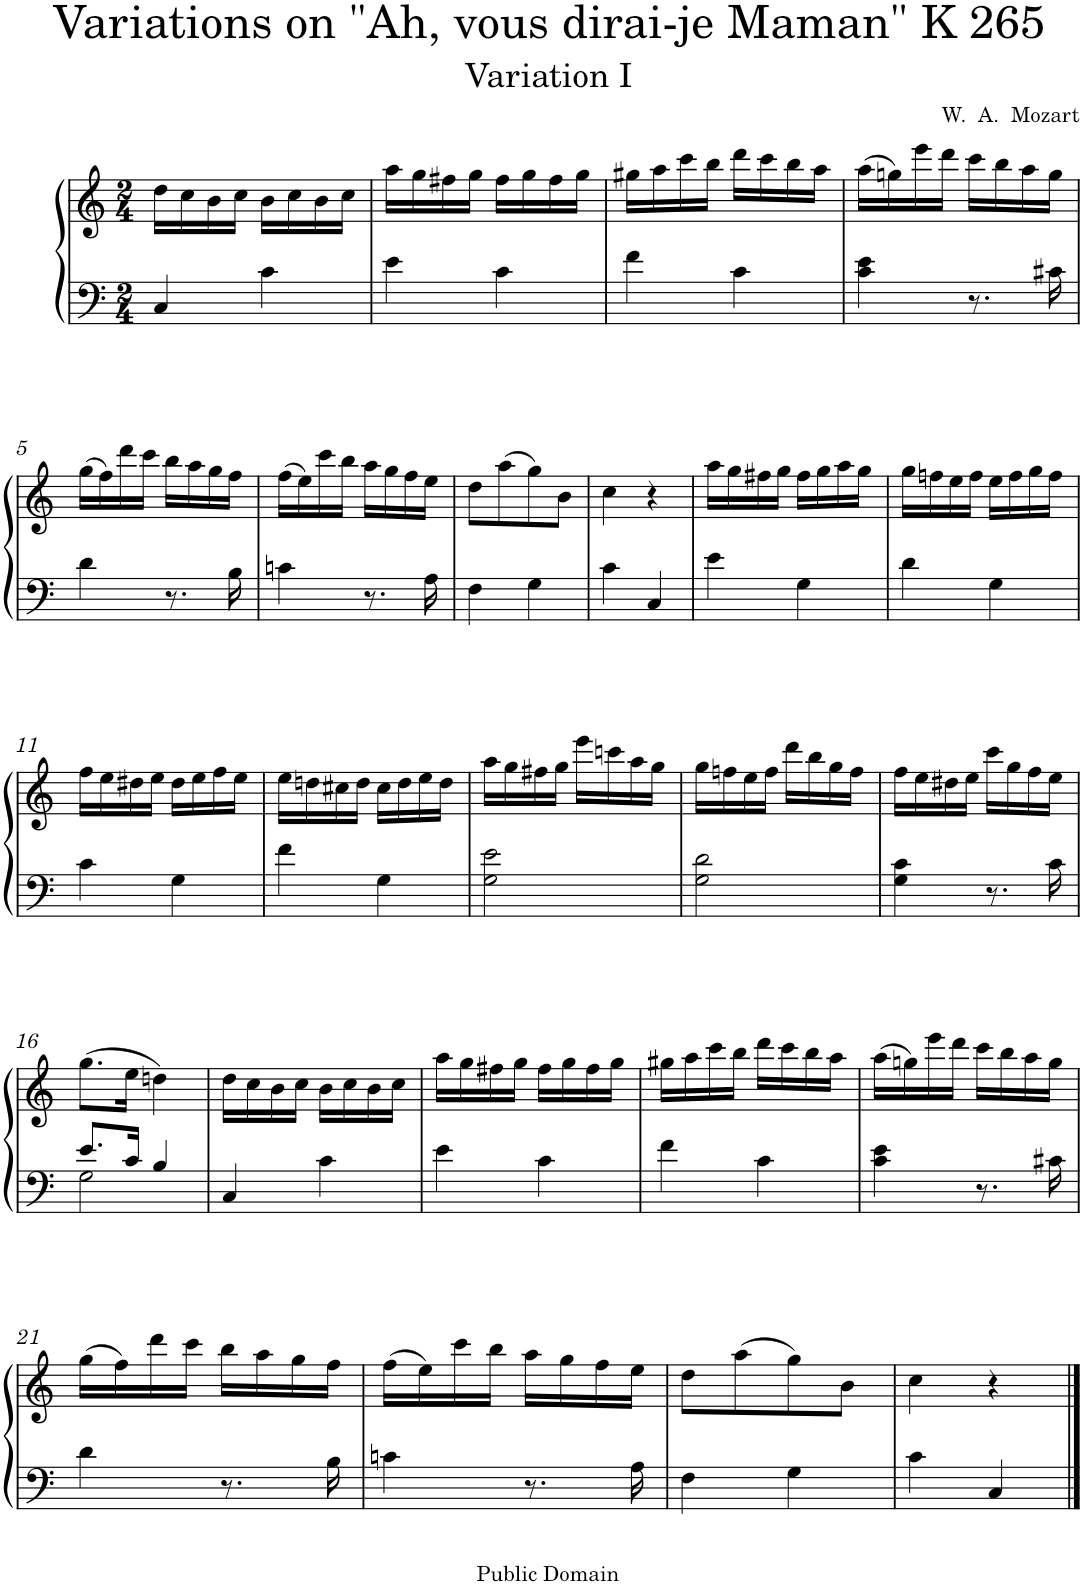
**kern	**kern
*part1	*part1
*staff2	*staff1
*I"Piano	*
*I'Pno.	*
*clefF4	*clefG2
*k[]	*k[]
*M2/4	*M2/4
=1	=1
4C/	16dd\LL
.	16cc\
.	16b\
.	16cc\JJ
4c\	16b\LL
.	16cc\
.	16b\
.	16cc\JJ
=2	=2
4e\	16aa\LL
.	16gg\
.	16ff#X\
.	16gg\JJ
4c\	16ff#\LL
.	16gg\
.	16ff#\
.	16gg\JJ
=3	=3
4f\	16gg#X\LL
.	16aa\
.	16ccc\
.	16bb\JJ
4c\	16ddd\LL
.	16ccc\
.	16bb\
.	16aa\JJ
=4	=4
4c\ 4e\	(>16aa\LL
.	16ggn\)
.	16eee\
.	16ddd\JJ
8.r	16ccc\LL
.	16bb\
.	16aa\
16c#X\	16gg\JJ
!!LO:LB:g=z
=5	=5
4d\	(>16gg\LL
.	16ff\)
.	16ddd\
.	16ccc\JJ
8.r	16bb\LL
.	16aa\
.	16gg\
16B\	16ff\JJ
=6	=6
4cn\	(>16ff\LL
.	16ee\)
.	16ccc\
.	16bb\JJ
8.r	16aa\LL
.	16gg\
.	16ff\
16A\	16ee\JJ
=7	=7
4F\	8dd\L
.	(>8aa\
4G\	8gg\)
.	8b\J
=8	=8
4c\	4cc\
4C/	4r
=9	=9
4e\	16aa\LL
.	16gg\
.	16ff#X\
.	16gg\JJ
4G\	16ff#\LL
.	16gg\
.	16aa\
.	16gg\JJ
=10	=10
4d\	16gg\LL
.	16ffn\
.	16ee\
.	16ff\JJ
4G\	16ee\LL
.	16ff\
.	16gg\
.	16ff\JJ
!!LO:LB:g=z
=11	=11
4c\	16ff\LL
.	16ee\
.	16dd#X\
.	16ee\JJ
4G\	16dd#\LL
.	16ee\
.	16ff\
.	16ee\JJ
=12	=12
4f\	16ee\LL
.	16ddn\
.	16cc#X\
.	16dd\JJ
4G\	16cc#\LL
.	16dd\
.	16ee\
.	16dd\JJ
=13	=13
2G\ 2e\	16aa\LL
.	16gg\
.	16ff#X\
.	16gg\JJ
.	16eee\LL
.	16cccn\
.	16aa\
.	16gg\JJ
=14	=14
2G\ 2d\	16gg\LL
.	16ffn\
.	16ee\
.	16ff\JJ
.	16ddd\LL
.	16bb\
.	16gg\
.	16ff\JJ
=15	=15
4G\ 4c\	16ff\LL
.	16ee\
.	16dd#X\
.	16ee\JJ
8.r	16ccc\LL
.	16gg\
.	16ff\
16c\	16ee\JJ
!!LO:LB:g=z
=16	=16
*^	*
8.e/L	2G\	(>8.gg\L
16c/Jk	.	16ee\Jk
4B/	.	4ddn\)
*v	*v	*
=17	=17
4C/	16dd\LL
.	16cc\
.	16b\
.	16cc\JJ
4c\	16b\LL
.	16cc\
.	16b\
.	16cc\JJ
=18	=18
4e\	16aa\LL
.	16gg\
.	16ff#X\
.	16gg\JJ
4c\	16ff#\LL
.	16gg\
.	16ff#\
.	16gg\JJ
=19	=19
4f\	16gg#X\LL
.	16aa\
.	16ccc\
.	16bb\JJ
4c\	16ddd\LL
.	16ccc\
.	16bb\
.	16aa\JJ
=20	=20
4c\ 4e\	(>16aa\LL
.	16ggn\)
.	16eee\
.	16ddd\JJ
8.r	16ccc\LL
.	16bb\
.	16aa\
16c#X\	16gg\JJ
!!LO:LB:g=z
=21	=21
4d\	(>16gg\LL
.	16ff\)
.	16ddd\
.	16ccc\JJ
8.r	16bb\LL
.	16aa\
.	16gg\
16B\	16ff\JJ
=22	=22
4cn\	(>16ff\LL
.	16ee\)
.	16ccc\
.	16bb\JJ
8.r	16aa\LL
.	16gg\
.	16ff\
16A\	16ee\JJ
=23	=23
4F\	8dd\L
.	(>8aa\
4G\	8gg\)
.	8b\J
=24	=24
4c\	4cc\
4C/	4r
==	==
*-	*-
